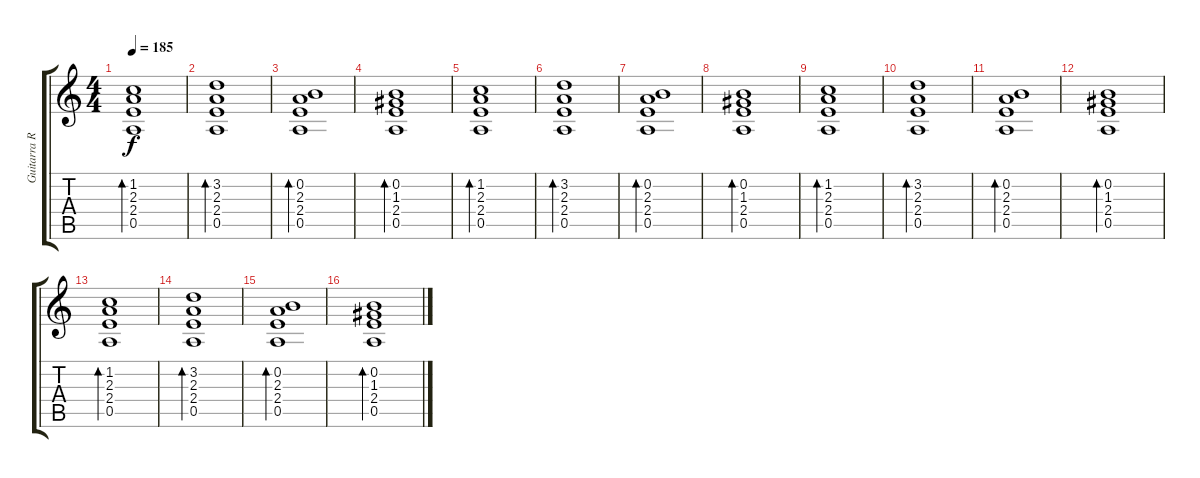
\track ("Guitarra Ritmica" "Guitarra R") {instrument distortionguitar}
\staff {score tabs}
\tuning (E4 B3 G3 D3 A2 E2) {hide}
\ts (4 4)
\tempo 185
\clef g2
\ks c
(1.2 2.3 2.4 0.5).1{bd 240 dy f} |
(3.2 2.3 2.4 0.5).1{bd 240} |
(0.2 2.3 2.4 0.5).1{bd 240} |
(0.2 1.3 2.4 0.5).1{bd 240} |
(1.2 2.3 2.4 0.5).1{bd 240} |
(3.2 2.3 2.4 0.5).1{bd 240} |
(0.2 2.3 2.4 0.5).1{bd 240} |
(0.2 1.3 2.4 0.5).1{bd 240} |
(1.2 2.3 2.4 0.5).1{bd 240} |
(3.2 2.3 2.4 0.5).1{bd 240} |
(0.2 2.3 2.4 0.5).1{bd 240} |
(0.2 1.3 2.4 0.5).1{bd 240} |
(1.2 2.3 2.4 0.5).1{bd 240} |
(3.2 2.3 2.4 0.5).1{bd 240} |
(0.2 2.3 2.4 0.5).1{bd 240} |
(0.2 1.3 2.4 0.5).1{bd 240}
